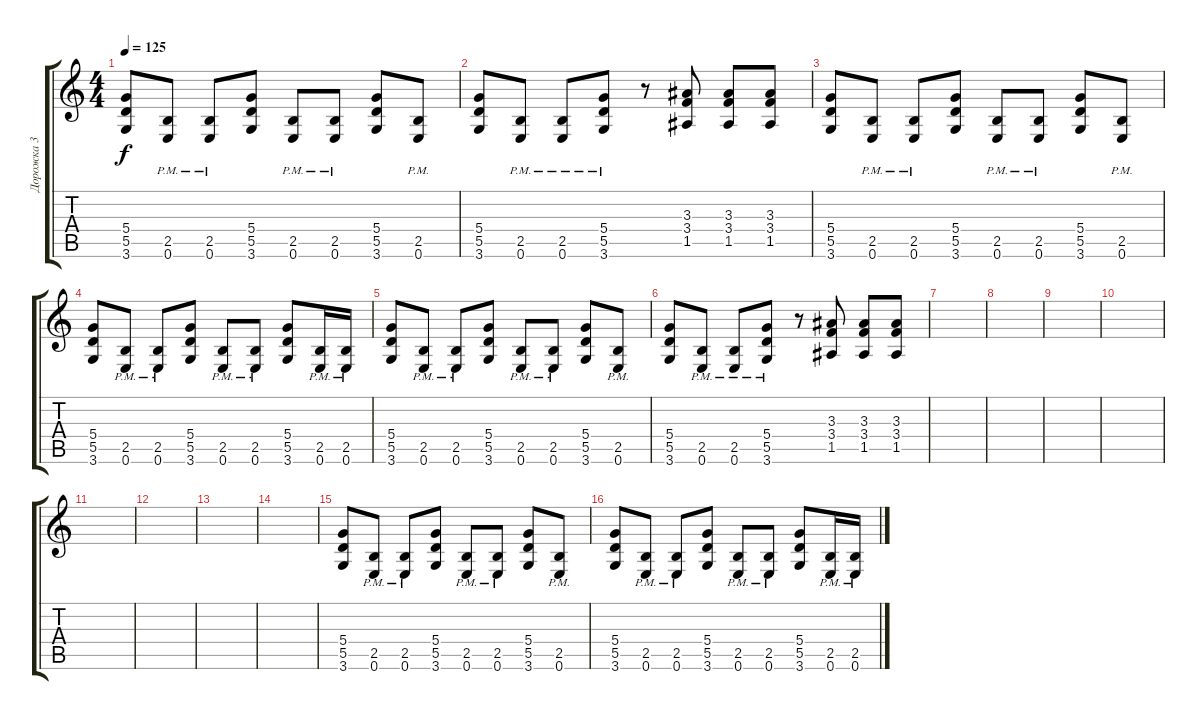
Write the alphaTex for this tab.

\track ("Дорожка 3" "Дорожка 3") {instrument distortionguitar}
\staff {score tabs}
\tuning (E4 B3 G3 D3 A2 E2) {hide}
\ts (4 4)
\tempo 125
\clef g2
\ks c
(5.4 5.5 3.6).8{dy f} (2.5{pm} 0.6{pm}).8 (2.5{pm} 0.6{pm}).8 (5.4 5.5 3.6).8 (2.5{pm} 0.6{pm}).8 (2.5{pm} 0.6{pm}).8 (5.4 5.5 3.6).8 (2.5{pm} 0.6{pm}).8 |
(5.4 5.5 3.6).8 (2.5{pm} 0.6{pm}).8 (2.5{pm} 0.6{pm}).8 (5.4 5.5{pm} 3.6).8 r.8 (3.3 3.4 1.5).8 (3.3 3.4 1.5).8 (3.3 3.4 1.5).8 |
(5.4 5.5 3.6).8 (2.5{pm} 0.6{pm}).8 (2.5{pm} 0.6{pm}).8 (5.4 5.5 3.6).8 (2.5{pm} 0.6{pm}).8 (2.5{pm} 0.6{pm}).8 (5.4 5.5 3.6).8 (2.5{pm} 0.6{pm}).8 |
(5.4 5.5 3.6).8 (2.5{pm} 0.6{pm}).8 (2.5{pm} 0.6{pm}).8 (5.4 5.5 3.6).8 (2.5{pm} 0.6{pm}).8 (2.5{pm} 0.6{pm}).8 (5.4 5.5 3.6).8 (2.5{pm} 0.6{pm}).16 (2.5{pm} 0.6).16 |
(5.4 5.5 3.6).8 (2.5{pm} 0.6{pm}).8 (2.5{pm} 0.6{pm}).8 (5.4 5.5 3.6).8 (2.5{pm} 0.6{pm}).8 (2.5{pm} 0.6{pm}).8 (5.4 5.5 3.6).8 (2.5{pm} 0.6{pm}).8 |
(5.4 5.5 3.6).8 (2.5{pm} 0.6{pm}).8 (2.5{pm} 0.6{pm}).8 (5.4 5.5{pm} 3.6).8 r.8 (3.3 3.4 1.5).8 (3.3 3.4 1.5).8 (3.3 3.4 1.5).8 |
|
|
|
|
|
|
|
|
(5.4 5.5 3.6).8 (2.5{pm} 0.6{pm}).8 (2.5{pm} 0.6{pm}).8 (5.4 5.5 3.6).8 (2.5{pm} 0.6{pm}).8 (2.5{pm} 0.6{pm}).8 (5.4 5.5 3.6).8 (2.5{pm} 0.6{pm}).8 |
(5.4 5.5 3.6).8 (2.5{pm} 0.6{pm}).8 (2.5{pm} 0.6{pm}).8 (5.4 5.5 3.6).8 (2.5{pm} 0.6{pm}).8 (2.5{pm} 0.6{pm}).8 (5.4 5.5 3.6).8 (2.5{pm} 0.6{pm}).16 (2.5{pm} 0.6).16
